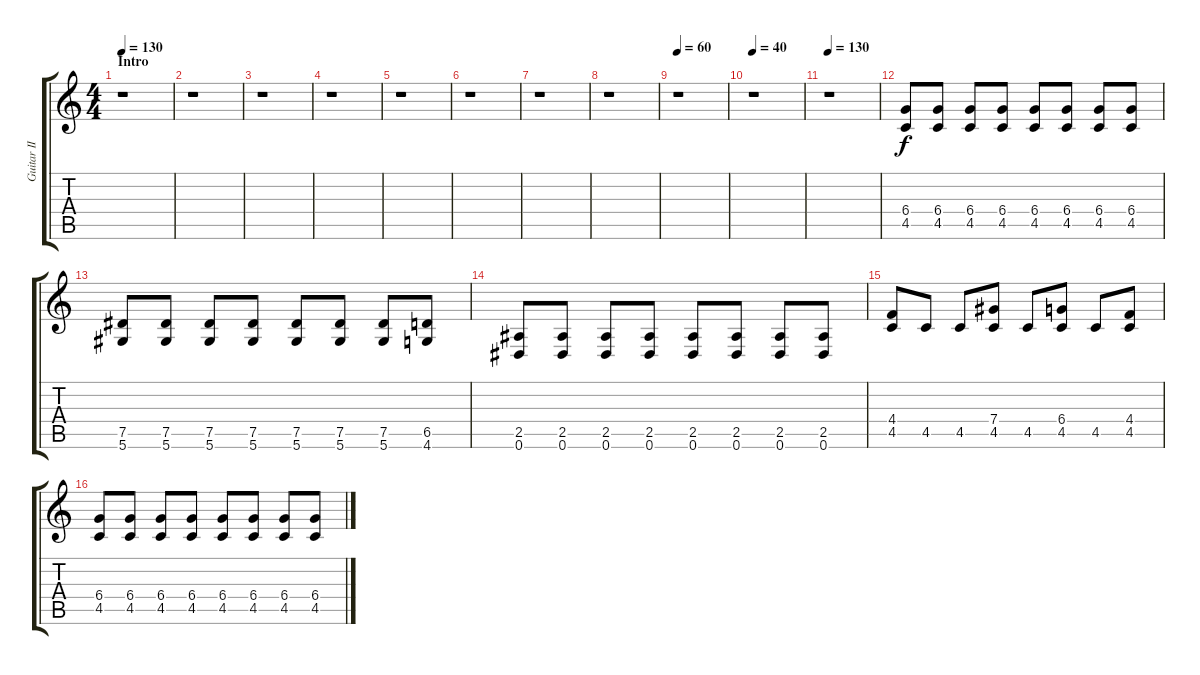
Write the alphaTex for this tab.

\track ("Guitar II" "Guitar II") {instrument distortionguitar}
\staff {score tabs}
\tuning (Eb4 Bb3 Gb3 Db3 Ab2 Eb2) {hide}
\ts (4 4)
\section ("" "Intro")
\tempo 130
\tempo 112
\tempo 130
\clef g2
\ks c
r.1{dy f instrument distortionguitar} |
r.1 |
r.1 |
r.1 |
r.1 |
r.1 |
r.1 |
r.1 |
\tempo 60
r.1 |
\tempo 40
r.1 |
\tempo 130
r.1 |
(6.4 4.5).8 (6.4 4.5).8 (6.4 4.5).8 (6.4 4.5).8 (6.4 4.5).8 (6.4 4.5).8 (6.4 4.5).8 (6.4 4.5).8 |
(7.5 5.6).8 (7.5 5.6).8 (7.5 5.6).8 (7.5 5.6).8 (7.5 5.6).8 (7.5 5.6).8 (7.5 5.6).8 (6.5 4.6).8 |
(2.5 0.6).8 (2.5 0.6).8 (2.5 0.6).8 (2.5 0.6).8 (2.5 0.6).8 (2.5 0.6).8 (2.5 0.6).8 (2.5 0.6).8 |
(4.4 4.5).8 4.5.8 4.5.8 (7.4 4.5).8 4.5.8 (6.4 4.5).8 4.5.8 (4.4 4.5).8 |
(6.4 4.5).8 (6.4 4.5).8 (6.4 4.5).8 (6.4 4.5).8 (6.4 4.5).8 (6.4 4.5).8 (6.4 4.5).8 (6.4 4.5).8
